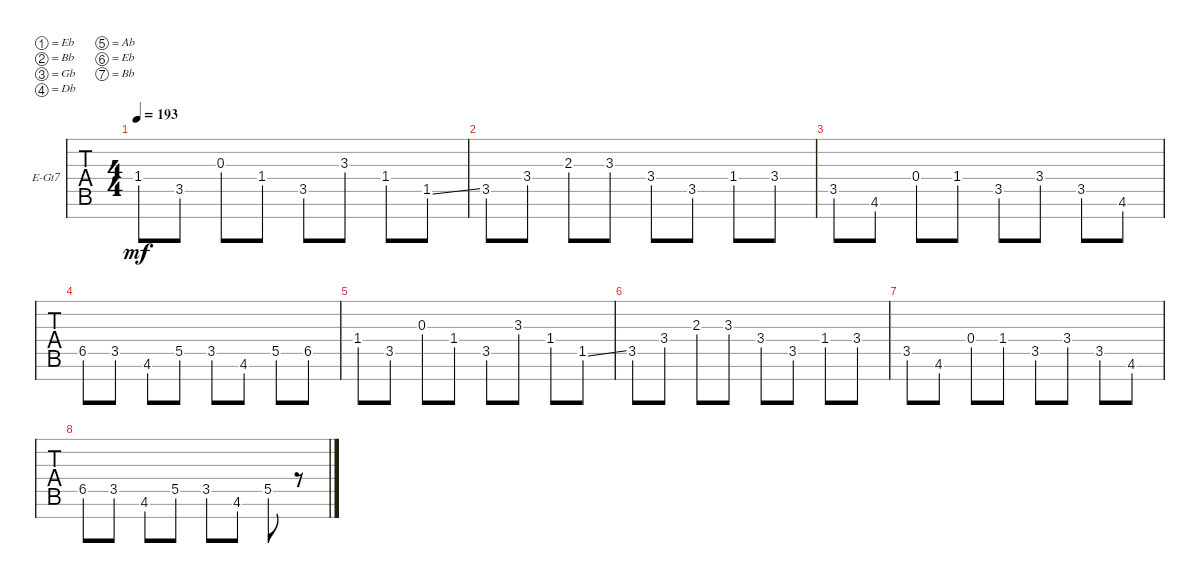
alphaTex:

\defaultSystemsLayout 4
\bracketExtendMode groupsimilarinstruments
\firstSystemTrackNameOrientation horizontal
\otherSystemsTrackNameOrientation horizontal
\track ("Electric Guitar" "E-Gt7") {multiBarRest instrument overdrivenguitar}
\staff {tabs}
\tuning (Eb4 Bb3 Gb3 Db3 Ab2 Eb2 Bb1)
\ts (4 4)
\tempo 193
\clef g2
\ks c
1.4.8{dy mf} 3.5.8 0.3.8 1.4.8 3.5.8 3.3.8 1.4.8 1.5{ss}.8 |
3.5.8 3.4.8 2.3.8 3.3.8 3.4.8 3.5.8 1.4.8 3.4.8 |
3.5.8 4.6.8 0.4.8 1.4.8 3.5.8 3.4.8 3.5.8 4.6.8 |
6.5.8 3.5.8 4.6.8 5.5.8 3.5.8 4.6.8 5.5.8 6.5.8 |
1.4.8 3.5.8 0.3.8 1.4.8 3.5.8 3.3.8 1.4.8 1.5{ss}.8 |
3.5.8 3.4.8 2.3.8 3.3.8 3.4.8 3.5.8 1.4.8 3.4.8 |
3.5.8 4.6.8 0.4.8 1.4.8 3.5.8 3.4.8 3.5.8 4.6.8 |
6.5.8 3.5.8 4.6.8 5.5.8 3.5.8 4.6.8 5.5.8 r.8
